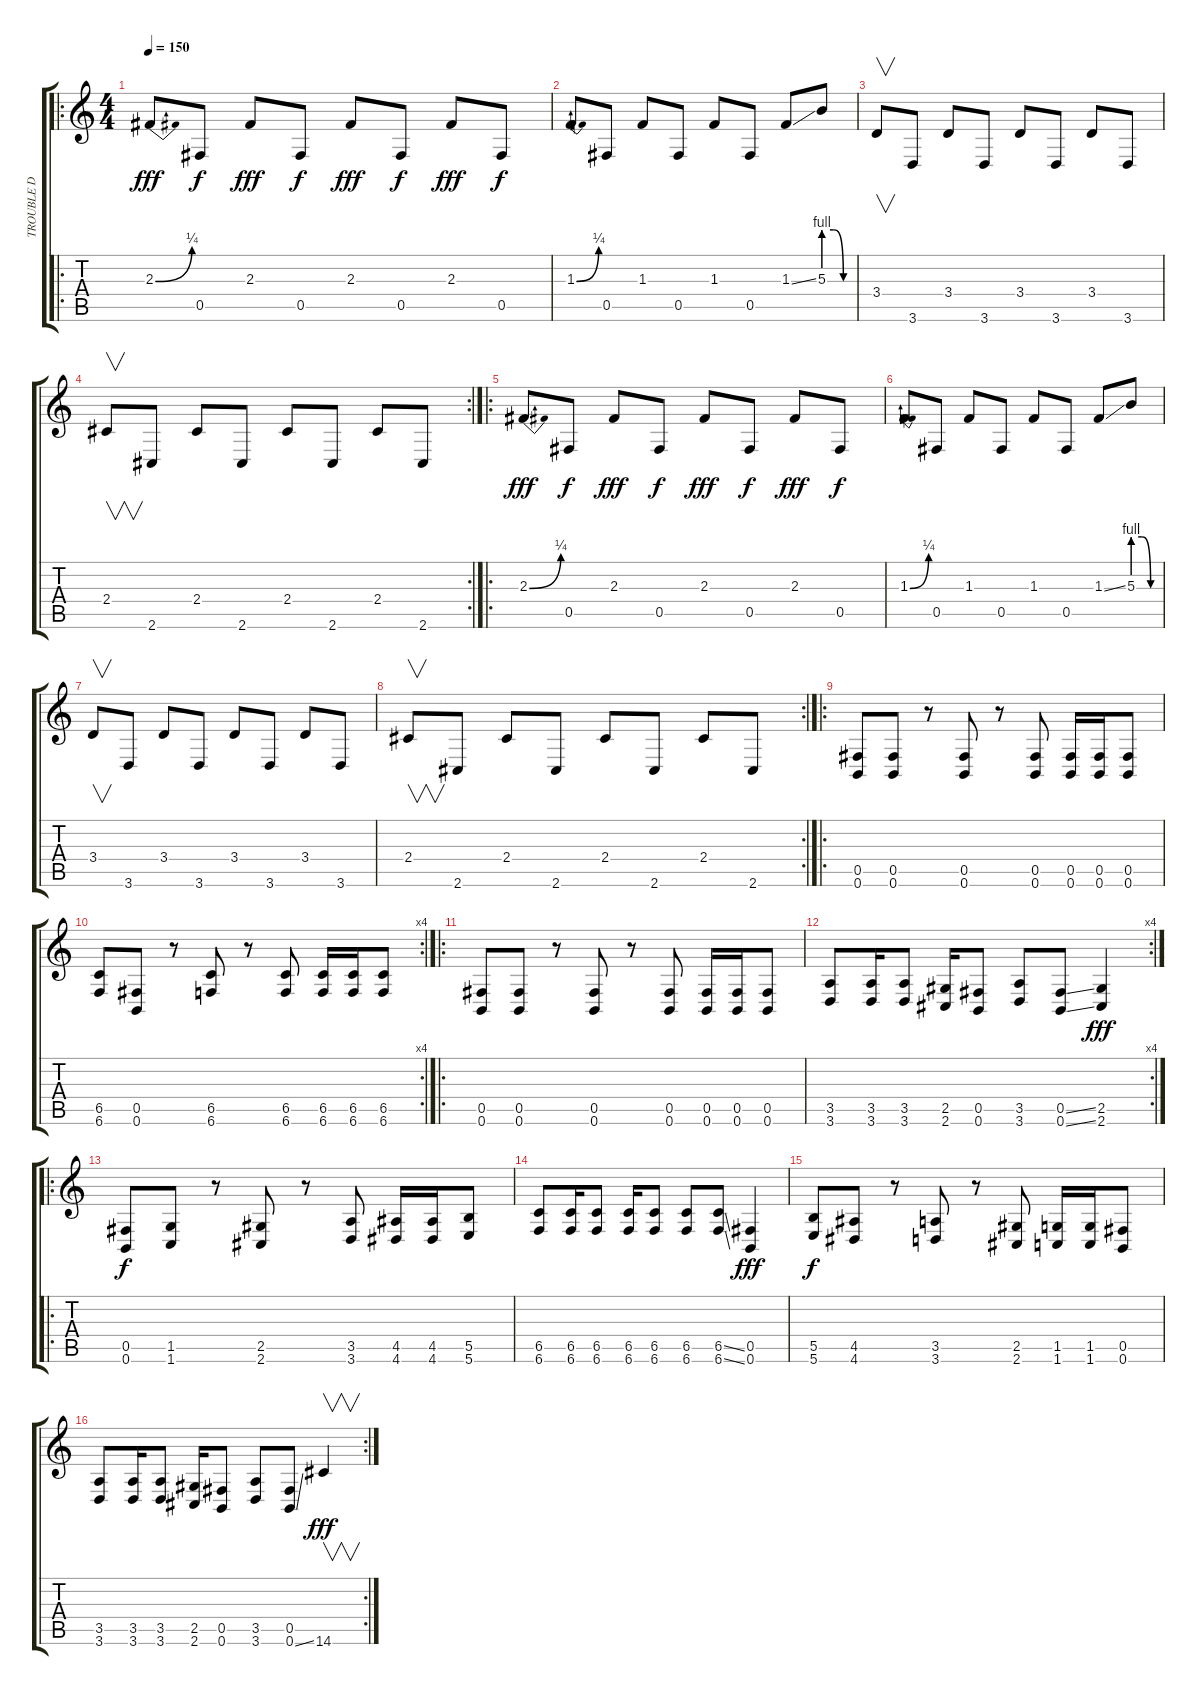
\track ("TROUBLE D" "TROUBLE D") {instrument electricbassfinger}
\staff {score tabs}
\tuning (Db4 Ab3 E3 B2 Gb2 B1) {hide}
\ro
\ts (4 4)
\tempo 150
\clef g2
\ks c
2.3{be (bend 0 0 60 1)}.8{dy fff} 0.5.8{dy f} 2.3.8{dy fff} 0.5.8{dy f} 2.3.8{dy fff} 0.5.8{dy f} 2.3.8{dy fff} 0.5.8{dy f} |
1.3{be (bend 0 0 60 1)}.8 0.5.8 1.3.8 0.5.8 1.3.8 0.5.8 1.3{ss}.8 5.3{be (custom 0 4 20 4 40 0 60 0)}.8 |
3.4.8{v} 3.6.8 3.4.8 3.6.8 3.4.8 3.6.8 3.4.8 3.6.8 |
\rc 2
2.4.8{v} 2.6.8 2.4.8 2.6.8 2.4.8 2.6.8 2.4.8 2.6.8 |
\ro
2.3{be (bend 0 0 60 1)}.8{dy fff} 0.5.8{dy f} 2.3.8{dy fff} 0.5.8{dy f} 2.3.8{dy fff} 0.5.8{dy f} 2.3.8{dy fff} 0.5.8{dy f} |
1.3{be (bend 0 0 60 1)}.8 0.5.8 1.3.8 0.5.8 1.3.8 0.5.8 1.3{ss}.8 5.3{be (custom 0 4 20 4 40 0 60 0)}.8 |
3.4.8{v} 3.6.8 3.4.8 3.6.8 3.4.8 3.6.8 3.4.8 3.6.8 |
\rc 2
2.4.8{v} 2.6.8 2.4.8 2.6.8 2.4.8 2.6.8 2.4.8 2.6.8 |
\ro
(0.5 0.6).8 (0.5 0.6).8 r.8 (0.5 0.6).8 r.8 (0.5 0.6).8 (0.5 0.6).16 (0.5 0.6).16 (0.5 0.6).8 |
\rc 4
(6.5 6.6).8 (0.5 0.6).8 r.8 (6.5 6.6).8 r.8 (6.5 6.6).8 (6.5 6.6).16 (6.5 6.6).16 (6.5 6.6).8 |
\ro
(0.5 0.6).8 (0.5 0.6).8 r.8 (0.5 0.6).8 r.8 (0.5 0.6).8 (0.5 0.6).16 (0.5 0.6).16 (0.5 0.6).8 |
\rc 4
(3.5 3.6).8 (3.5 3.6).16 (3.5 3.6).8 (2.5 2.6).16 (0.5 0.6).8 (3.5 3.6).8 (0.5{ss} 0.6{ss}).8 (2.5 2.6).4{dy fff} |
\ro
(0.5 0.6).8{dy f} (1.5 1.6).8 r.8 (2.5 2.6).8 r.8 (3.5 3.6).8 (4.5 4.6).16 (4.5 4.6).16 (5.5 5.6).8 |
(6.5 6.6).8 (6.5 6.6).16 (6.5 6.6).8 (6.5 6.6).16 (6.5 6.6).8 (6.5 6.6).8 (6.5{ss} 6.6{ss}).8 (0.5 0.6).4{dy fff} |
(5.5 5.6).8{dy f} (4.5 4.6).8 r.8 (3.5 3.6).8 r.8 (2.5 2.6).8 (1.5 1.6).16 (1.5 1.6).16 (0.5 0.6).8 |
\rc 2
(3.5 3.6).8 (3.5 3.6).16 (3.5 3.6).8 (2.5 2.6).16 (0.5 0.6).8 (3.5 3.6).8 (0.5 0.6{ss}).8 14.6.4{v dy fff}
